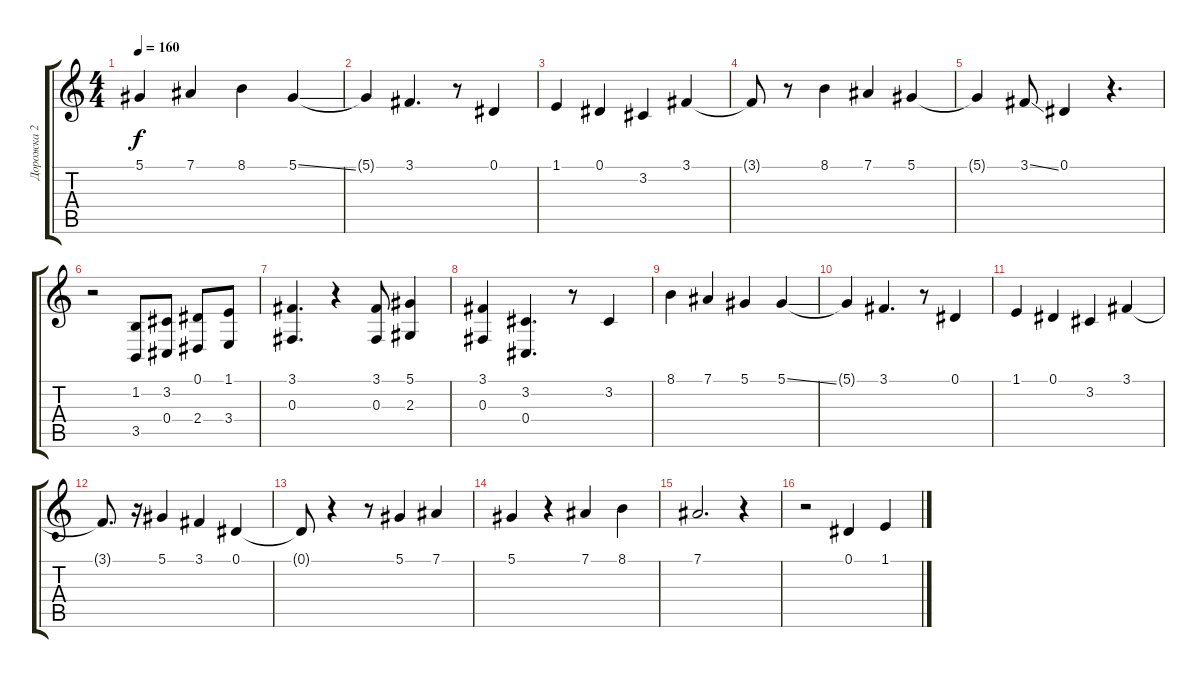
\track ("Дорожка 2" "Дорожка 2") {instrument lead3calliope}
\staff {score tabs}
\tuning (Eb4 Bb3 Gb3 Db3 Ab2 Eb2) {hide}
\ts (4 4)
\tempo 160
\clef g2
\ks c
5.1.4{dy f} 7.1.4 8.1.4 5.1{ss}.4 |
5.1{t}.4 3.1.4{d} r.8 0.1.4 |
1.1.4 0.1.4 3.2.4 3.1.4 |
3.1{t}.8 r.8 8.1.4 7.1.4 5.1.4 |
5.1{t}.4 3.1{ss}.8 0.1.4 r.4{d} |
r.2 (1.2 3.5).8 (3.2 0.4).8 (0.1 2.4).8 (1.1 3.4).8 |
(3.1 0.3).4{d} r.4 (3.1 0.3).8 (5.1 2.3).4 |
(3.1 0.3).4 (3.2 0.4).4{d} r.8 3.2.4 |
8.1.4 7.1.4 5.1.4 5.1{ss}.4 |
5.1{t}.4 3.1.4{d} r.8 0.1.4 |
1.1.4 0.1.4 3.2.4 3.1.4 |
3.1{t}.8{d} r.16 5.1.4 3.1.4 0.1.4 |
0.1{t}.8 r.4 r.8 5.1.4 7.1.4 |
5.1.4 r.4 7.1.4 8.1.4 |
7.1.2{d} r.4 |
r.2 0.1.4 1.1.4
